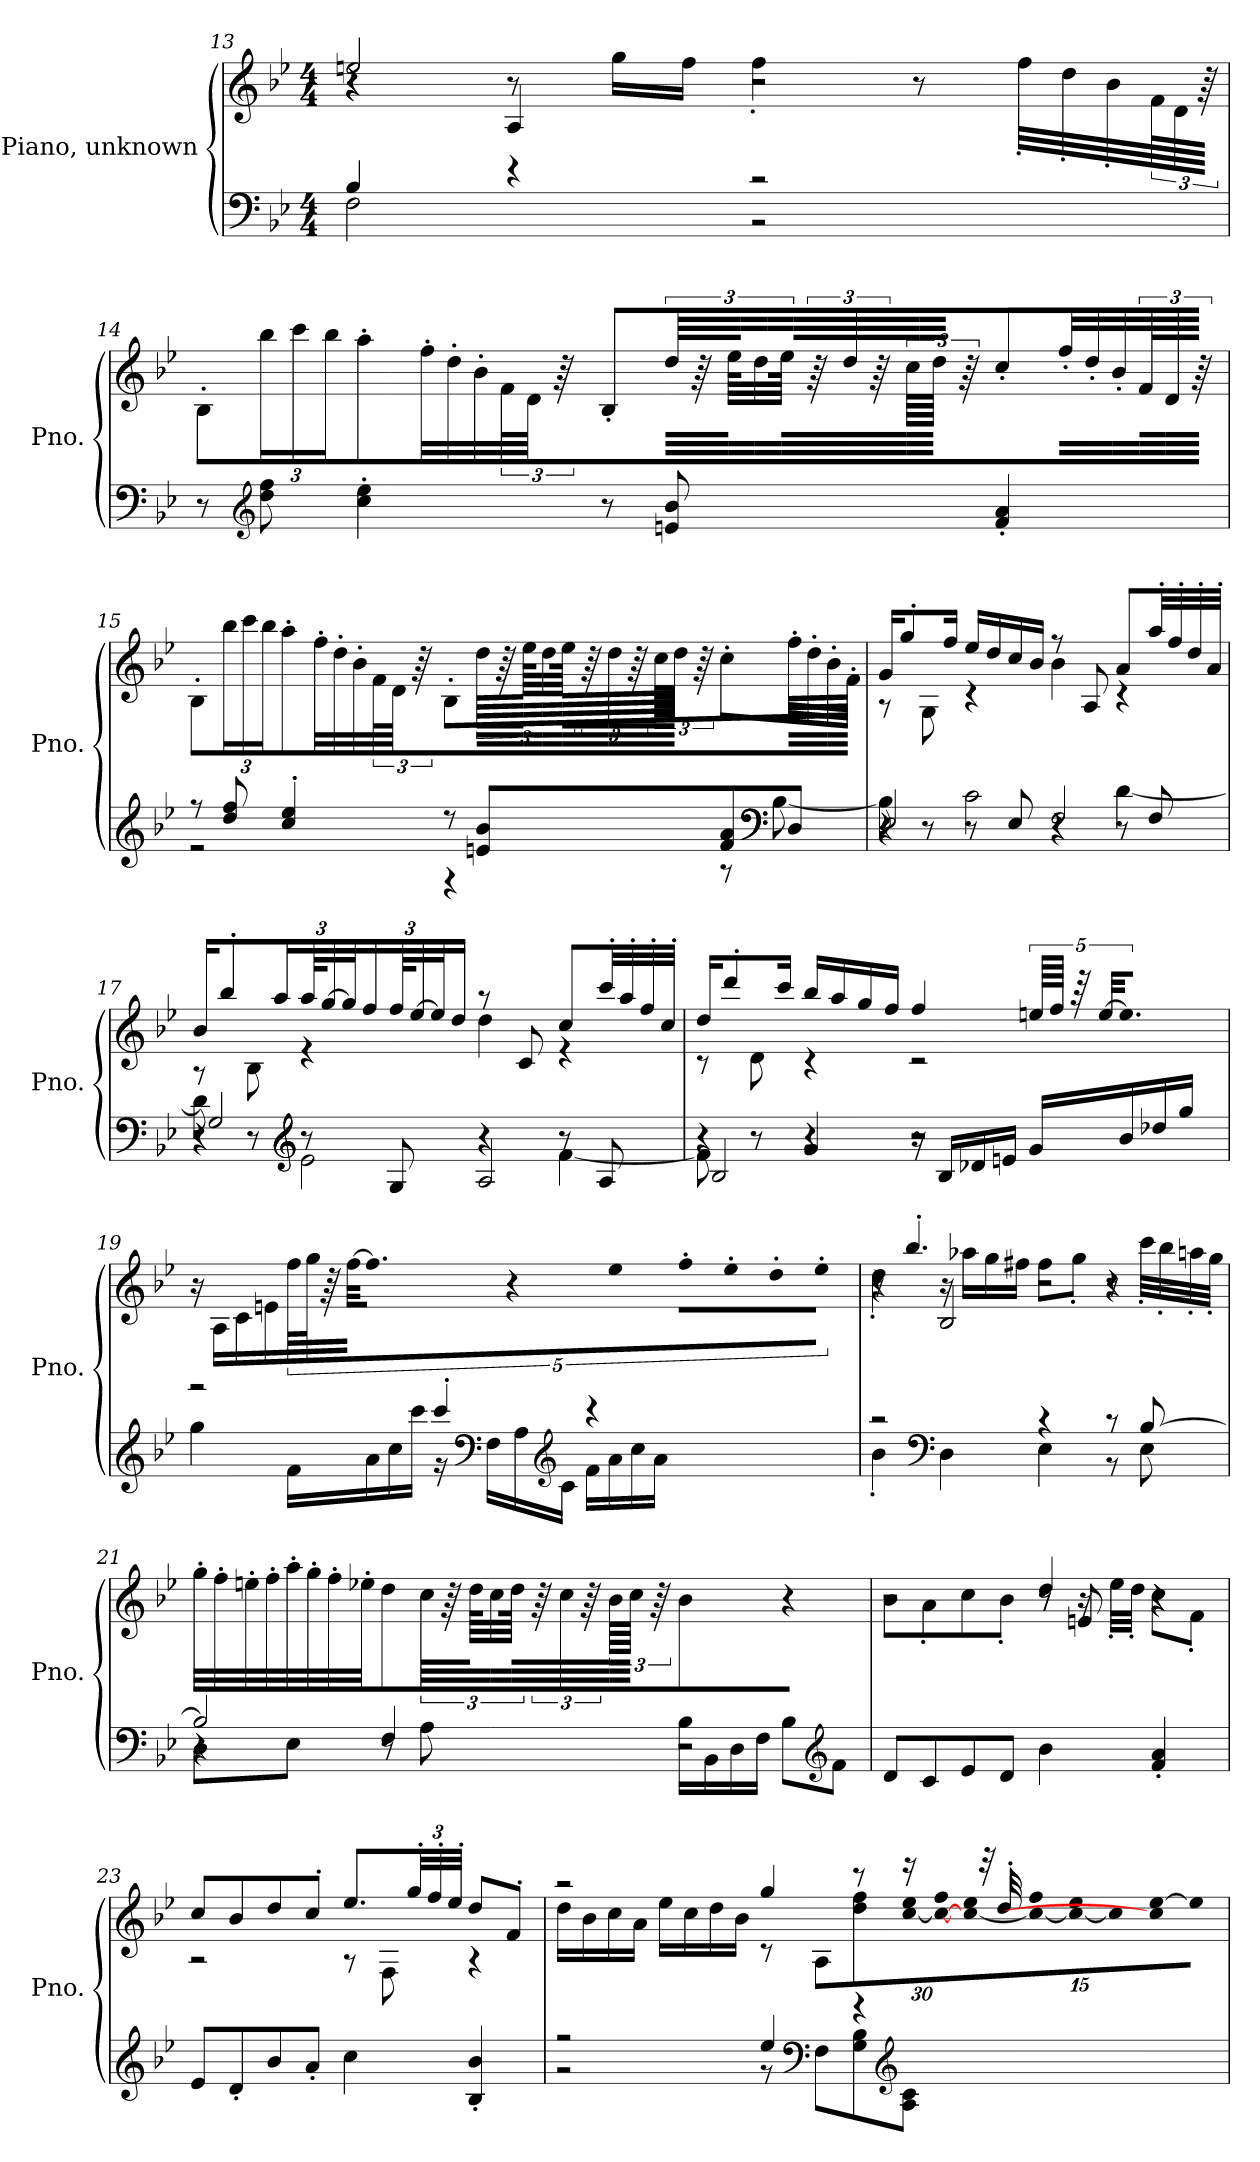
**kern	**kern
*part1	*part1
*staff2	*staff1
*I"Piano, unknown	*
*I'Pno.	*
!!LO:LB:g=z
*clefF4	*clefG2
*k[b-e-]	*k[b-e-]
*M4/4	*M4/4
=13	=13
*^	*^
*	*	*	*^
4B-/	2F\	2een/	4r	4r
4r	.	.	8r	4A/
.	.	.	16gg\LL	.
.	.	.	16ff\JJ	.
2r	2r	2r	4ff'\	2r
.	.	.	8r	.
.	.	.	32ff'\LLL	.
.	.	.	32dd'\	.
.	.	.	32b-'\	.
.	.	.	96f\L	.
.	.	.	96d\JJJJ	.
.	.	.	96r	.
*v	*v	*	*	*
*	*v	*v	*v
=14	=14
8r	8B-'\L
*clefG2	*
*	*Xbrackettup
8dd\ 8ff\	24bb-\L
.	24ccc\
.	24bb-\J
4cc\' 4ee-\'	8aa'\
.	32ff'\LL
.	32dd'\
.	32b-'\
*	*brackettup
.	96f\L
.	96d\JJJJ
.	96r
8r	8B-'/L
8en/ 8b-/	96dd/Jkkk
.	96r
.	96ee-\KLLL
*	*Xbrackettup
.	48dd\
.	96ee-\JJJk
*	*brackettup
.	96r
.	96dd\
.	96r
.	96cc\LLLL
.	96dd\JJJJ
.	96r
4f/' 4a/'	8cc'/L
.	32ff'/LL
.	32dd'/
.	32b-'/
.	96f/L
.	96d/JJJJ
.	96r
!!LO:PB:g=z
=15	=15
*^	*
8r	2r	8B-'\L
*	*	*Xbrackettup
8dd/ 8ff/	.	24bb-\L
.	.	24ccc\
.	.	24bb-\J
4cc/' 4ee-/'	.	8aa'\
.	.	32ff'\LL
.	.	32dd'\
.	.	32b-'\
*	*	*brackettup
.	.	96f\L
.	.	96d\JJJJ
.	.	96r
8r	4r	8B-'/L
8en/ 8b-/L	.	96dd/Jkkk
.	.	96r
.	.	96ee-\KLLL
*	*	*Xbrackettup
.	.	48dd\
.	.	96ee-\JJJk
*	*	*brackettup
.	.	96r
.	.	96dd\
.	.	96r
.	.	96cc\LLLL
.	.	96dd\JJJJ
.	.	96r
8f/ 8a/	8r	8cc'\L
*clefF4	*	*
8D/J	[8B-\	32ff'\LL
.	.	32dd'\
.	.	32b-'\
.	.	32f'\JJJ
!!LO:LB:g=z
=16	=16	=16
*	*^	*^
4r	8B-\]	2E-/	16g/KL	8r
.	.	.	8gg'/	.
.	8r	.	.	8G\
.	.	.	16ff/Jk	.
8r	2c\	.	16ee-/LL	4r
.	.	.	16dd/	.
8E-/	.	.	16cc/	.
.	.	.	16b-/JJ	.
4r	.	2F/	8r	4b-\
.	.	.	8A/	.
8r	[4d\	.	8a/L	4r
8F/	.	.	32aa'/LL	.
.	.	.	32ff'/	.
.	.	.	32dd'/	.
.	.	.	32a'/JJJ	.
=17	=17	=17	=17	=17
4r	8d\]	2G/	16b-/KL	8r
.	.	.	8bb-'/	.
.	8r	.	.	8B-\
.	.	.	16aa/L	.
*clefG2	*	*	*	*
*	*	*	*Xbrackettup	*
8r	2e-\	.	96aa/KL	4r
.	.	.	[48gg/	.
.	.	.	32gg/J]	.
.	.	.	16ff/	.
8G/	.	.	96ff/KL	.
.	.	.	[48ee-/	.
.	.	.	32ee-/J]	.
.	.	.	16dd/JJ	.
4r	.	2A/	8r	4dd\
.	.	.	8c/	.
8r	[4f\	.	8cc/L	4r
8A/	.	.	32ccc'/LL	.
.	.	.	32aa'/	.
.	.	.	32ff'/	.
.	.	.	32cc'/JJJ	.
!!LO:LB:g=z	!!
=18	=18	=18	=18	=18
4r	8f\]	2B-/	16dd/KL	8r
.	.	.	8ddd'/	.
.	8r	.	.	8d\
.	.	.	16ccc/Jk	.
4g/	4r	.	16bb-/LL	4r
.	.	.	16aa/	.
.	.	.	16gg/	.
.	.	.	16ff/JJ	.
16r	2r	2r	4ff/	2r
16B-/LL	.	.	.	.
16d-X/	.	.	.	.
16en/JJ	.	.	.	.
*	*	*	*brackettup	*
16g/LL	.	.	80een/LLLL	.
.	.	.	80ff/JJJJ	.
.	.	.	80r	.
.	.	.	[40ee/KKL	.
16b-/	.	.	8.ee/J]	.
16dd-X/	.	.	.	.
16gg/JJ	.	.	.	.
*	*v	*v	*	*
*	*	*v	*v
!!LO:LB:g=z
=19	=19	=19
2r	4gg\	16r
.	.	16A/LL
.	.	16c/
.	.	16en/
.	16f\LL	80ff/LL
.	.	80gg/JJJJ
.	.	80r
.	.	[40ff\KKL
.	16a\	8.ff\J]
.	16cc\	.
.	16ccc\JJ	.
4ccc'/	16r	8r
*clefF4	*	*
.	16F\LL	.
.	16A\	4ee-\
*clefG2	*	*
.	16c\JJ	.
4r	16f\LL	.
.	16a\	.
.	16cc\	32ff'\LLL
.	.	32ee-'\
.	16a\JJ	32dd'\
.	.	32ee-'\JJJ
=20	=20	=20
*	*	*^
*	*	*	*^
2r	4b-'\	8r	4dd'\	4r
.	.	4.bb-'/	.	.
*clefF4	*	*	*	*
.	4D\	.	16r	2B-/
.	.	.	16aa-X\LL	.
.	.	.	16gg\	.
.	.	.	16ff#X\JJ	.
4r	4E-\	2r	8ff#\L	.
.	.	.	8gg'\J	.
8r	8r	.	8r	4r
[8B-/	8E-\	.	32ccc'\LLL	.
.	.	.	32bb-'\	.
.	.	.	32aan'\	.
.	.	.	32gg'\JJJ	.
*	*	*v	*v	*v
!!LO:LB:g=z
=21	=21	=21
*	*^	*
2B-/]	8D\L	4r	32gg'\LLL
.	.	.	32ff'\
.	.	.	32een'\
.	.	.	32ff'\
.	8E-\J	.	32aa'\
.	.	.	32gg'\
.	.	.	32ff'\
.	.	.	32ee-X'\JJ
.	8r	4F/	8dd\
.	8A\	.	96cc\Jkkk
.	.	.	96r
.	.	.	96dd\KLLL
*	*	*	*Xbrackettup
.	.	.	48cc\
.	.	.	96dd\JJJk
*	*	*	*brackettup
.	.	.	96r
.	.	.	96cc\
.	.	.	96r
.	.	.	96b-\LLLL
.	.	.	96cc\JJJJ
.	.	.	96r
2r	16B-\LL	2r	4b-\
.	16BB-\	.	.
.	16D\	.	.
.	16F\JJ	.	.
.	8B-\L	.	4r
*clefG2	*	*	*
.	8f\J	.	.
*v	*v	*v	*
=22	=22
*	*^
*	*	*^
8d/L	2r	8b-\L	2r
8c/	.	8a'\	.
8e-/	.	8cc\	.
8d/J	.	8b-'\J	.
4b-\	4dd/	8r	8r
.	.	16r	8en/
.	.	32ee-'\LLL	.
.	.	32dd'\JJJ	.
4f/' 4a/'	4r	8cc\L	4r
.	.	8f'\J	.
*	*	*v	*v
!!LO:LB:g=z
=23	=23	=23
8e-/L	8cc/L	2r
8d'/	8b-/	.
8b-/	8dd/	.
8a'/J	8cc'/J	.
4cc\	8.ee-/L	8r
.	.	8F\
*	*Xbrackettup	*
.	48gg'/LL	.
.	48ff'/	.
.	48ee-'/JJJ	.
4B-/' 4b-/'	8dd/L	4r
.	8f'/J	.
=24	=24	=24
*^	*	*
2r	2r	2r	16dd\LL
.	.	.	16b-\
.	.	.	16cc\
.	.	.	16a\JJ
.	.	.	16ee-\LL
.	.	.	16cc\
.	.	.	16dd\
.	.	.	16b-\JJ
4ee-/	8r	4gg/	8r
*clefF4	*	*	*
.	8F\L	.	8A\L
4r	8G\ 8B-\	8r	8dd\ 8ff\
*clefG2	*	*	*
!	!	!	!LO:N:vis=64
.	8A\ 8c\J	16r	[960%17cc\ 960%17ee-\LLL
!	!	!	!LO:N:vis=64
.	.	.	960%17cc\_ 960%17ff\
.	.	.	1920ryy
!	!	!	!LO:N:vis=64
.	.	.	960%17cc\_ 960%17ee-\
!	!	!	!LO:N:vis=64
.	.	.	960%17cc\_ 960%17ff\
.	.	32r	.
!	!	!	!LO:N:vis=64
.	.	.	960%17cc\_ 960%17ee-\
!	!	!	!LO:N:vis=64
.	.	.	960%17cc\_
.	.	32dd'/	.
.	.	.	1920ryy
!	!	!	!LO:N:vis=256
.	.	.	1920%17cc\] [1920%17ee-\L
!	!	!	!LO:N:vis=256
.	.	.	1920%17ee-\JJJJJ]
*v	*v	*	*
*	*v	*v
=	=
*-	*-
